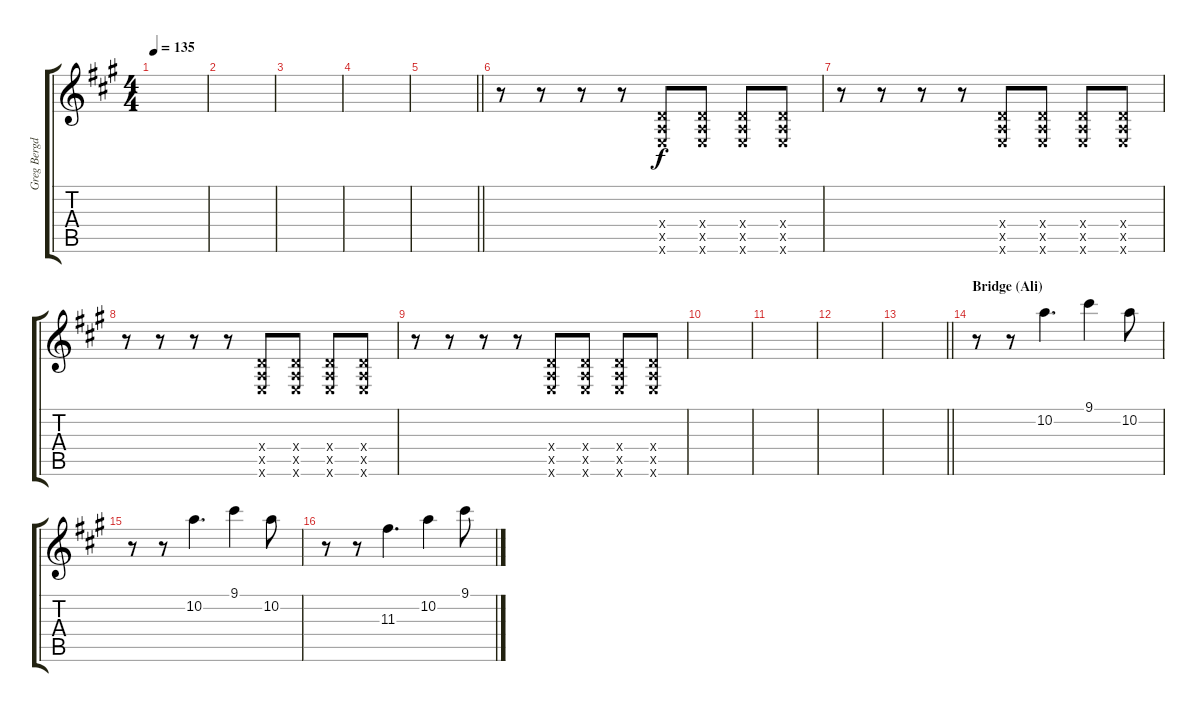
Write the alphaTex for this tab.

\track ("Greg Bergdorf - Lead" "Greg Bergd") {instrument overdrivenguitar}
\staff {score tabs}
\tuning (E4 B3 G3 D3 A2 E2) {hide}
\ts (4 4)
\tempo 135
\clef g2
\ks a
|
|
|
|
\barLineRight lightlight
|
r.8{volume 11} r.8 r.8 r.8 (0.4{x} 0.5{x} 0.6{x}).8{volume 13} (0.4{x} 0.5{x} 0.6{x}).8 (0.4{x} 0.5{x} 0.6{x}).8 (0.4{x} 0.5{x} 0.6{x}).8 |
r.8{volume 11} r.8 r.8 r.8 (0.4{x} 0.5{x} 0.6{x}).8{volume 13} (0.4{x} 0.5{x} 0.6{x}).8 (0.4{x} 0.5{x} 0.6{x}).8 (0.4{x} 0.5{x} 0.6{x}).8 |
r.8{volume 11} r.8 r.8 r.8 (0.4{x} 0.5{x} 0.6{x}).8{volume 13} (0.4{x} 0.5{x} 0.6{x}).8 (0.4{x} 0.5{x} 0.6{x}).8 (0.4{x} 0.5{x} 0.6{x}).8 |
r.8{volume 11} r.8 r.8 r.8 (0.4{x} 0.5{x} 0.6{x}).8{volume 13} (0.4{x} 0.5{x} 0.6{x}).8 (0.4{x} 0.5{x} 0.6{x}).8 (0.4{x} 0.5{x} 0.6{x}).8 |
|
|
|
\barLineRight lightlight
|
\section ("" "Bridge (Ali)")
r.8{instrument electricguitarclean} r.8 10.2.4{d} 9.1.4 10.2.8 |
r.8 r.8 10.2.4{d} 9.1.4 10.2.8 |
r.8 r.8 11.3.4{d} 10.2.4 9.1.8
